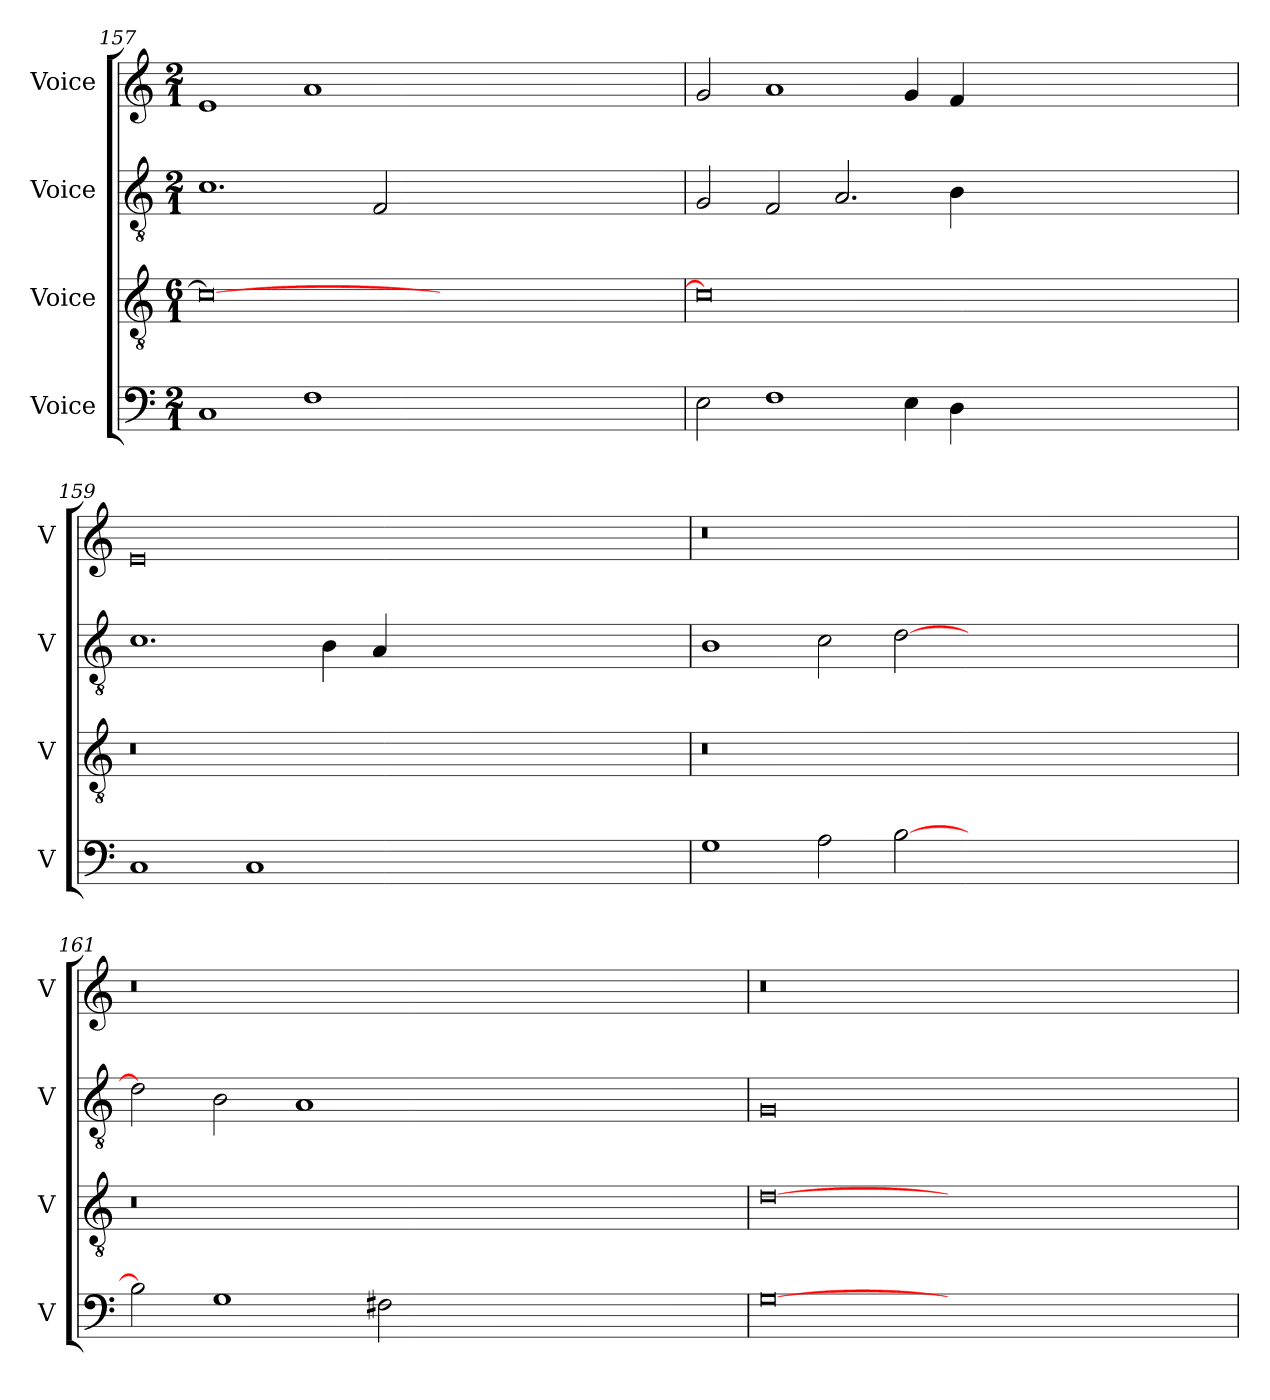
**kern	**kern	**kern	**kern
*part4	*part3	*part2	*part1
*staff4	*staff3	*staff2	*staff1
*I"Voice	*I"Voice	*I"Voice	*I"Voice
*I'V	*I'V	*I'V	*I'V
*clefF4	*clefGv2	*clefGv2	*clefG2
*k[]	*k[]	*k[]	*k[]
*M2/1	*M6/1	*M2/1	*M2/1
=157	=157	=157	=157
1C	0c_	1.c	1e
1F	.	.	1a
.	.	2F/	.
00ryy	00ryy	00ryy	00ryy
!!LO:LB:g=z
=158	=158	=158	=158
2E\	0c]	2G/	2g/
1F	.	2F/	1a
.	.	2.A/	.
4E\	.	.	4g/
4D\	.	4B\	4f/
00ryy	00ryy	00ryy	00ryy
=159	=159	=159	=159
1C	0r	1.c	0e
1C	.	.	.
.	.	4B\	.
.	.	4A/	.
00ryy	00ryy	00ryy	00ryy
!!LO:LB:g=z
=160	=160	=160	=160
1G	0r	1B	0r
2A\	.	2c\	.
[2B\	.	[2d\	.
00ryy	00ryy	00ryy	00ryy
=161	=161	=161	=161
2B\]	0r	2d\]	0r
1G	.	2B\	.
.	.	1A	.
2F#X\	.	.	.
00ryy	00ryy	00ryy	00ryy
!!LO:PB:g=z
=162	=162	=162	=162
[0G	[0d	0G	0r
00ryy	00ryy	00ryy	00ryy
=	=	=	=
*-	*-	*-	*-
